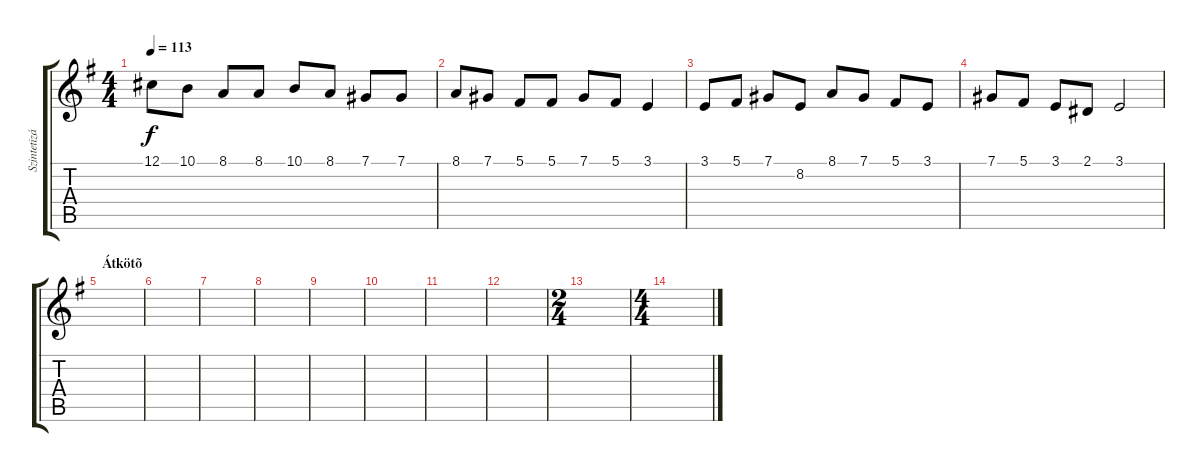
\track ("Szintetizátor 2" "Szintetizá") {instrument stringensemble2}
\staff {score tabs}
\tuning (Db4 Ab3 E3 B2 Gb2 Db2) {hide}
\ts (4 4)
\tempo 113
\clef g2
\ks g
12.1.8{dy f} 10.1.8 8.1.8 8.1.8 10.1.8 8.1.8 7.1.8 7.1.8 |
8.1.8 7.1.8 5.1.8 5.1.8 7.1.8 5.1.8 3.1.4 |
3.1.8 5.1.8 7.1.8 8.2.8 8.1.8 7.1.8 5.1.8 3.1.8 |
7.1.8 5.1.8 3.1.8 2.1.8 3.1.2 |
\section ("" "Átkötõ")
|
|
|
|
|
|
|
|
\ts (2 4)
|
\ts (4 4)
